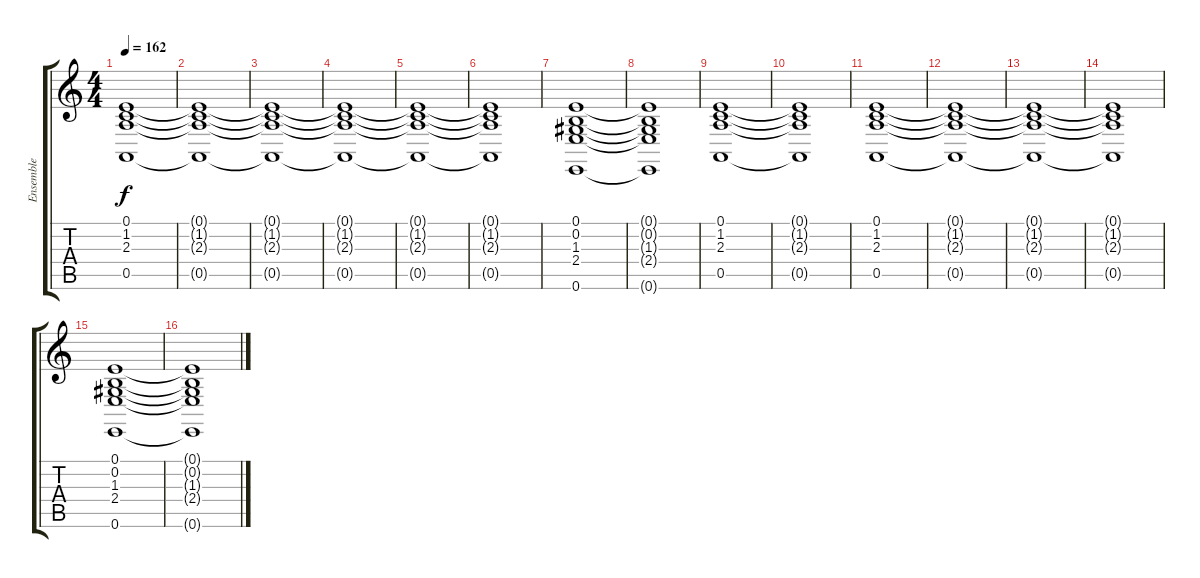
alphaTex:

\track ("Ensemble" "Ensemble") {instrument stringensemble1}
\staff {score tabs}
\tuning (E4 B3 G3 D3 A2 E2) {hide}
\ts (4 4)
\tempo 162
\clef g2
\ks c
(0.1 1.2 2.3 0.5).1{dy f instrument stringensemble1} |
(0.1{t} 1.2{t} 2.3{t} 0.5{t}).1 |
(0.1{t} 1.2{t} 2.3{t} 0.5{t}).1 |
(0.1{t} 1.2{t} 2.3{t} 0.5{t}).1 |
(0.1{t} 1.2{t} 2.3{t} 0.5{t}).1 |
(0.1{t} 1.2{t} 2.3{t} 0.5{t}).1 |
(0.1 0.2 1.3 2.4 0.6).1 |
(0.1{t} 0.2{t} 1.3{t} 2.4{t} 0.6{t}).1 |
(0.1 1.2 2.3 0.5).1 |
(0.1{t} 1.2{t} 2.3{t} 0.5{t}).1 |
(0.1 1.2 2.3 0.5).1 |
(0.1{t} 1.2{t} 2.3{t} 0.5{t}).1 |
(0.1{t} 1.2{t} 2.3{t} 0.5{t}).1 |
(0.1{t} 1.2{t} 2.3{t} 0.5{t}).1 |
(0.1 0.2 1.3 2.4 0.6).1 |
(0.1{t} 0.2{t} 1.3{t} 2.4{t} 0.6{t}).1
